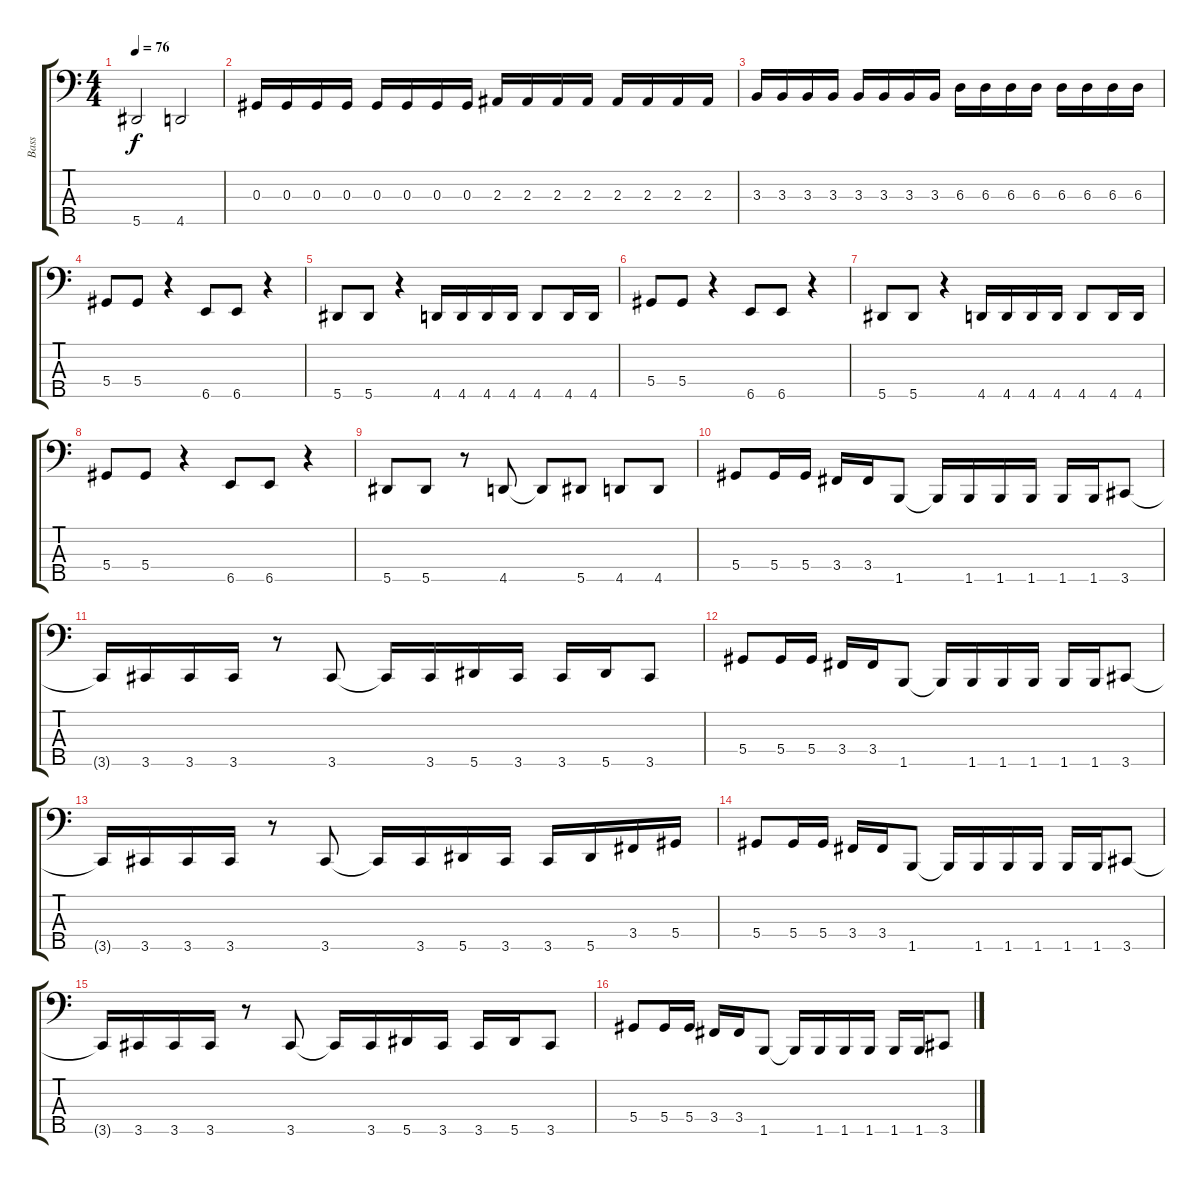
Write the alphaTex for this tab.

\track ("Bass" "Bass") {instrument electricbassfinger}
\staff {score tabs}
\tuning (Gb2 Db2 Ab1 Eb1 Bb0) {hide}
\ts (4 4)
\tempo 76
\clef f4
\ks c
5.5.2{dy f} 4.5.2 |
0.3.16 0.3.16 0.3.16 0.3.16 0.3.16 0.3.16 0.3.16 0.3.16 2.3.16 2.3.16 2.3.16 2.3.16 2.3.16 2.3.16 2.3.16 2.3.16 |
3.3.16 3.3.16 3.3.16 3.3.16 3.3.16 3.3.16 3.3.16 3.3.16 6.3.16 6.3.16 6.3.16 6.3.16 6.3.16 6.3.16 6.3.16 6.3.16 |
5.4.8 5.4.8 r.4 6.5.8 6.5.8 r.4 |
5.5.8 5.5.8 r.4 4.5.16 4.5.16 4.5.16 4.5.16 4.5.8 4.5.16 4.5.16 |
5.4.8 5.4.8 r.4 6.5.8 6.5.8 r.4 |
5.5.8 5.5.8 r.4 4.5.16 4.5.16 4.5.16 4.5.16 4.5.8 4.5.16 4.5.16 |
5.4.8 5.4.8 r.4 6.5.8 6.5.8 r.4 |
5.5.8 5.5.8 r.8 4.5.8 4.5{t}.8 5.5.8 4.5.8 4.5.8 |
5.4.8 5.4.16 5.4.16 3.4.16 3.4.16 1.5.8 1.5{t}.16 1.5.16 1.5.16 1.5.16 1.5.16 1.5.16 3.5.8 |
3.5{t}.16 3.5.16 3.5.16 3.5.16 r.8 3.5.8 3.5{t}.16 3.5.16 5.5.16 3.5.16 3.5.16 5.5.16 3.5.8 |
5.4.8 5.4.16 5.4.16 3.4.16 3.4.16 1.5.8 1.5{t}.16 1.5.16 1.5.16 1.5.16 1.5.16 1.5.16 3.5.8 |
3.5{t}.16 3.5.16 3.5.16 3.5.16 r.8 3.5.8 3.5{t}.16 3.5.16 5.5.16 3.5.16 3.5.16 5.5.16 3.4.16 5.4.16 |
5.4.8 5.4.16 5.4.16 3.4.16 3.4.16 1.5.8 1.5{t}.16 1.5.16 1.5.16 1.5.16 1.5.16 1.5.16 3.5.8 |
3.5{t}.16 3.5.16 3.5.16 3.5.16 r.8 3.5.8 3.5{t}.16 3.5.16 5.5.16 3.5.16 3.5.16 5.5.16 3.5.8 |
5.4.8 5.4.16 5.4.16 3.4.16 3.4.16 1.5.8 1.5{t}.16 1.5.16 1.5.16 1.5.16 1.5.16 1.5.16 3.5.8
